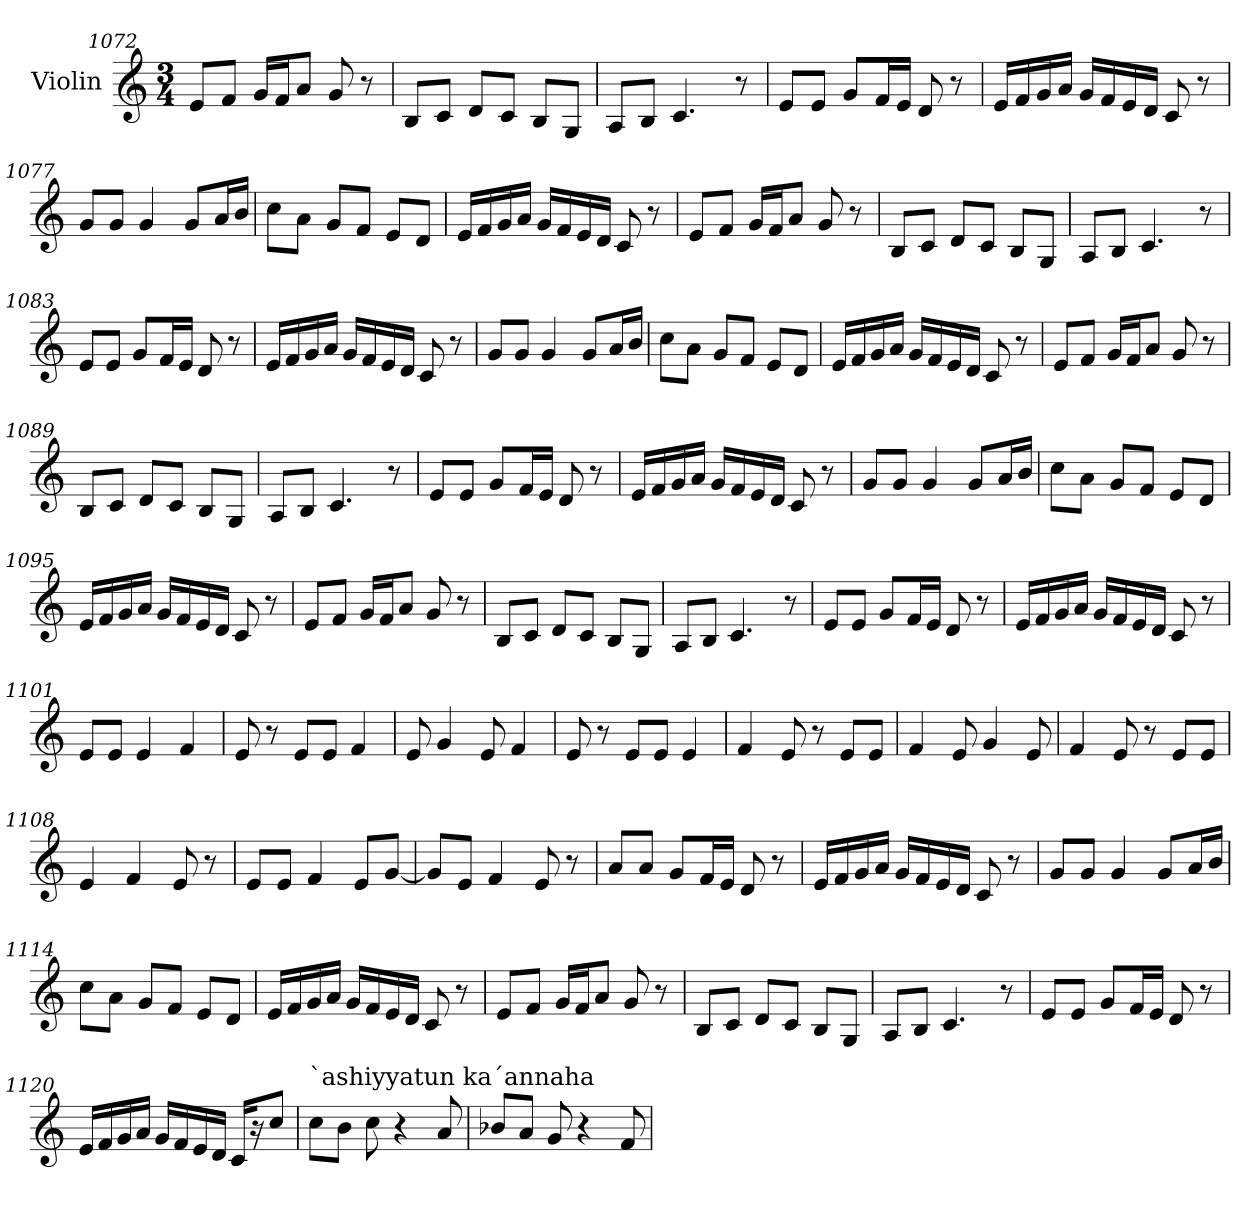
**kern
*part1
*staff1
*I"Violin
!!LO:LB:g=z
*clefG2
*k[]
*C:
*M3/4
=1072
8e/L
8f/J
16g/LL
16f/J
8a/J
8g/
8r
=1073
8B/L
8c/J
8d/L
8c/J
8B/L
8G/J
=1074
8A/L
8B/J
4.c/
8r
=1075
8e/L
8e/J
8g/L
16f/L
16e/JJ
8d/
8r
=1076
16e/LL
16f/
16g/
16a/JJ
16g/LL
16f/
16e/
16d/JJ
8c/
8r
!!LO:PB:g=z
=1077
8g/L
8g/J
4g/
8g/L
16a/L
16b/JJ
=1078
8cc\L
8a\J
8g/L
8f/J
8e/L
8d/J
=1079
16e/LL
16f/
16g/
16a/JJ
16g/LL
16f/
16e/
16d/JJ
8c/
8r
!!LO:LB:g=z
=1080
8e/L
8f/J
16g/LL
16f/J
8a/J
8g/
8r
=1081
8B/L
8c/J
8d/L
8c/J
8B/L
8G/J
=1082
8A/L
8B/J
4.c/
8r
=1083
8e/L
8e/J
8g/L
16f/L
16e/JJ
8d/
8r
=1084
16e/LL
16f/
16g/
16a/JJ
16g/LL
16f/
16e/
16d/JJ
8c/
8r
!!LO:LB:g=z
=1085
8g/L
8g/J
4g/
8g/L
16a/L
16b/JJ
=1086
8cc\L
8a\J
8g/L
8f/J
8e/L
8d/J
=1087
16e/LL
16f/
16g/
16a/JJ
16g/LL
16f/
16e/
16d/JJ
8c/
8r
!!LO:LB:g=z
=1088
8e/L
8f/J
16g/LL
16f/J
8a/J
8g/
8r
=1089
8B/L
8c/J
8d/L
8c/J
8B/L
8G/J
=1090
8A/L
8B/J
4.c/
8r
=1091
8e/L
8e/J
8g/L
16f/L
16e/JJ
8d/
8r
=1092
16e/LL
16f/
16g/
16a/JJ
16g/LL
16f/
16e/
16d/JJ
8c/
8r
!!LO:LB:g=z
=1093
8g/L
8g/J
4g/
8g/L
16a/L
16b/JJ
=1094
8cc\L
8a\J
8g/L
8f/J
8e/L
8d/J
=1095
16e/LL
16f/
16g/
16a/JJ
16g/LL
16f/
16e/
16d/JJ
8c/
8r
!!LO:LB:g=z
=1096
8e/L
8f/J
16g/LL
16f/J
8a/J
8g/
8r
=1097
8B/L
8c/J
8d/L
8c/J
8B/L
8G/J
=1098
8A/L
8B/J
4.c/
8r
=1099
8e/L
8e/J
8g/L
16f/L
16e/JJ
8d/
8r
=1100
16e/LL
16f/
16g/
16a/JJ
16g/LL
16f/
16e/
16d/JJ
8c/
8r
!!LO:LB:g=z
=1101
8e/L
8e/J
4e/
4f/
=1102
8e/
8r
8e/L
8e/J
4f/
=1103
8e/
4g/
8e/
4f/
=1104
8e/
8r
8e/L
8e/J
4e/
=1105
4f/
8e/
8r
8e/L
8e/J
=1106
4f/
8e/
4g/
8e/
!!LO:LB:g=z
=1107
4f/
8e/
8r
8e/L
8e/J
=1108
4e/
4f/
8e/
8r
=1109
8e/L
8e/J
4f/
8e/L
[8g/J
=1110
8g/L]
8e/J
4f/
8e/
8r
=1111
8a/L
8a/J
8g/L
16f/L
16e/JJ
8d/
8r
=1112
16e/LL
16f/
16g/
16a/JJ
16g/LL
16f/
16e/
16d/JJ
8c/
8r
!!LO:PB:g=z
=1113
8g/L
8g/J
4g/
8g/L
16a/L
16b/JJ
=1114
8cc\L
8a\J
8g/L
8f/J
8e/L
8d/J
=1115
16e/LL
16f/
16g/
16a/JJ
16g/LL
16f/
16e/
16d/JJ
8c/
8r
!!LO:LB:g=z
=1116
8e/L
8f/J
16g/LL
16f/J
8a/J
8g/
8r
=1117
8B/L
8c/J
8d/L
8c/J
8B/L
8G/J
=1118
8A/L
8B/J
4.c/
8r
=1119
8e/L
8e/J
8g/L
16f/L
16e/JJ
8d/
8r
=1120
16e/LL
16f/
16g/
16a/JJ
16g/LL
16f/
16e/
16d/JJ
16c/KL
16r
8cc/J
!!LO:LB:g=z
=1121
*MM90
!LO:TX:a:t=`ashiyyatun ka´annaha
8cc\L
8b\J
8cc\
4r
8a/
=1122
8b-X/L
8a/J
8g/
4r
8f/
=
*-
